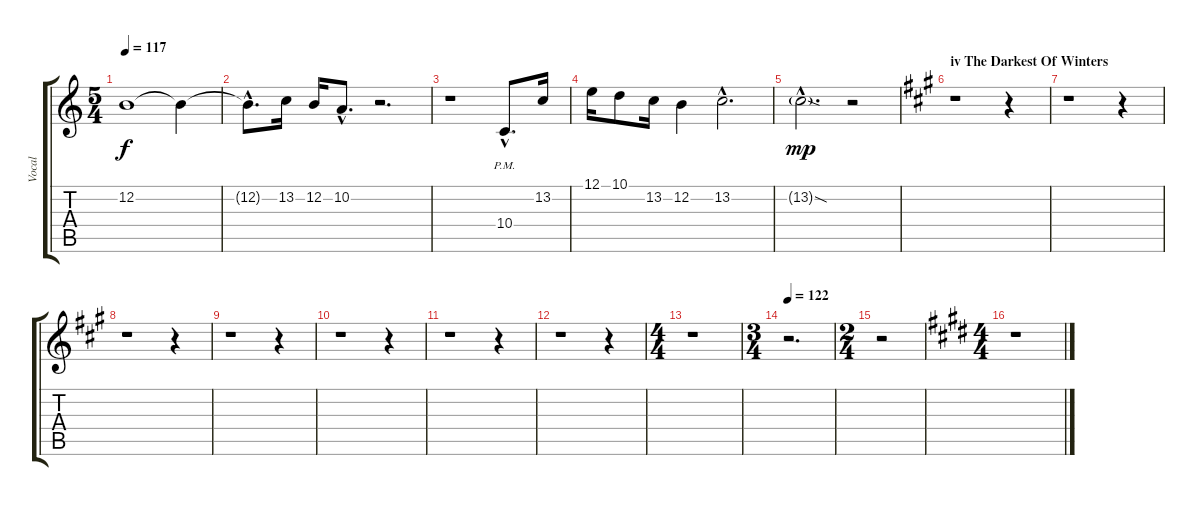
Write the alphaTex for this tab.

\track ("Vocal" "Vocal") {instrument trombone}
\staff {score tabs}
\tuning (E4 B3 G3 D3 A2 E2) {hide}
\ts (5 4)
\tempo 117
\clef g2
\ks c
12.2{t}.1{dy f} 12.2{t}.4 |
12.2{hac t}.8{d} 13.2.16 12.2.16 10.2{hac}.8{d} r.2{d} |
r.1 10.4{hac pm}.8{d} 13.2.16 |
12.1.16 10.1.8 13.2.16 12.2.4 13.2{hac}.2{d} |
13.2{sod g hac}.2{d dy mp} r.2 |
\section ("" "iv The Darkest Of Winters")
\ks a
r.1 r.4 |
r.1 r.4 |
r.1 r.4 |
r.1 r.4 |
r.1 r.4 |
r.1 r.4 |
r.1 r.4 |
\ts (4 4)
r.1 |
\ts (3 4)
\tempo 122
r.2{d} |
\ts (2 4)
r.2 |
\ts (4 4)
\ks e
r.1
